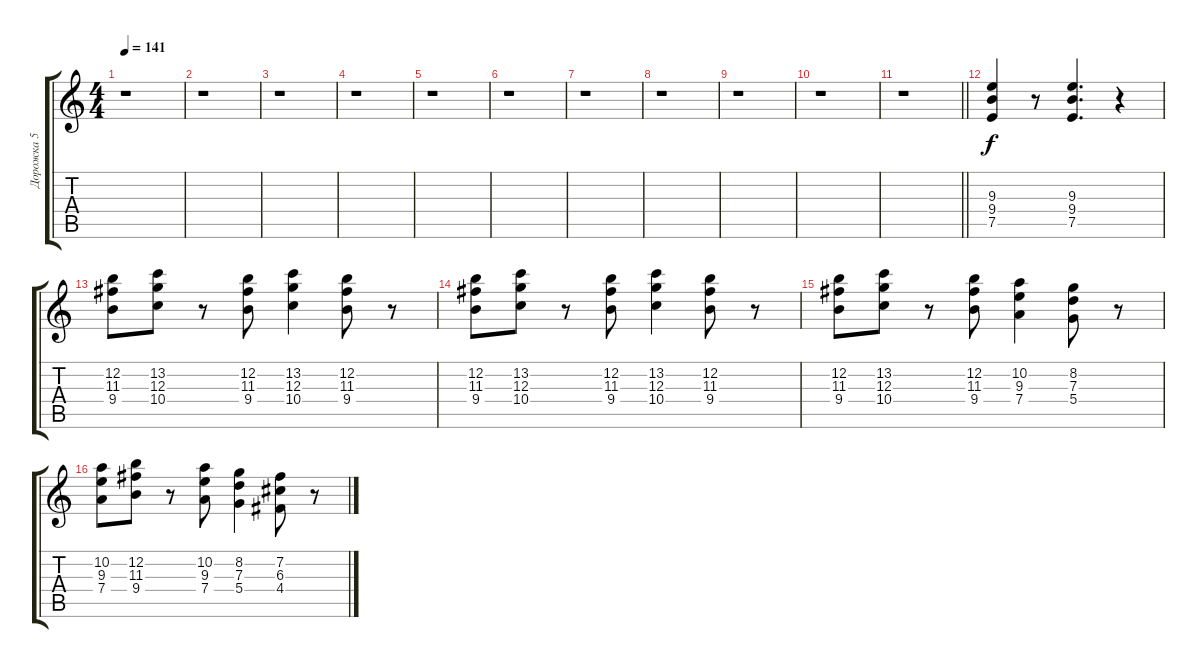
\track ("Дорожка 5" "Дорожка 5") {instrument distortionguitar}
\staff {score tabs}
\tuning (E4 B3 G3 D3 A2 E2) {hide}
\ts (4 4)
\tempo 141
\clef g2
\ks c
r.1{dy f} |
r.1 |
r.1 |
r.1 |
r.1 |
r.1 |
r.1 |
r.1 |
r.1 |
r.1 |
\barLineRight lightlight
r.1 |
(9.3 9.4 7.5).4 r.8 (9.3 9.4 7.5).4{d} r.4 |
(12.2 11.3 9.4).8 (13.2 12.3 10.4).8 r.8 (12.2 11.3 9.4).8 (13.2 12.3 10.4).4 (12.2 11.3 9.4).8 r.8 |
(12.2 11.3 9.4).8 (13.2 12.3 10.4).8 r.8 (12.2 11.3 9.4).8 (13.2 12.3 10.4).4 (12.2 11.3 9.4).8 r.8 |
(12.2 11.3 9.4).8 (13.2 12.3 10.4).8 r.8 (12.2 11.3 9.4).8 (10.2 9.3 7.4).4 (8.2 7.3 5.4).8 r.8 |
(10.2 9.3 7.4).8 (12.2 11.3 9.4).8 r.8 (10.2 9.3 7.4).8 (8.2 7.3 5.4).4 (7.2 6.3 4.4).8 r.8
